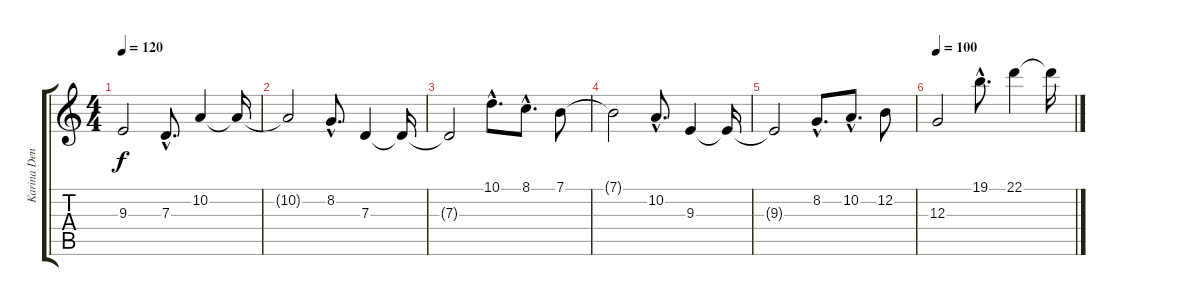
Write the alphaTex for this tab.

\track ("Karina Denike" "Karina Den") {instrument vibraphone}
\staff {score tabs}
\tuning (E4 B3 G3 D3 A2 E2) {hide}
\ts (4 4)
\tempo 120
\clef g2
\ks c
9.3{t}.2{dy f} 7.3{hac}.8{d} 10.2.4 10.2{t}.16 |
10.2{t}.2 8.2{hac}.8{d} 7.3.4 7.3{t}.16 |
7.3{t}.2 10.1{hac}.8{d} 8.1{hac}.8{d} 7.1.8 |
7.1{t}.2 10.2{hac}.8{d} 9.3.4 9.3{t}.16 |
9.3{t}.2 8.2{hac}.8{d} 10.2{hac}.8{d} 12.2.8 |
\tempo 100
12.3.2{instrument vibraphone} 19.1{hac}.8{d} 22.1.4 22.1{t}.16
